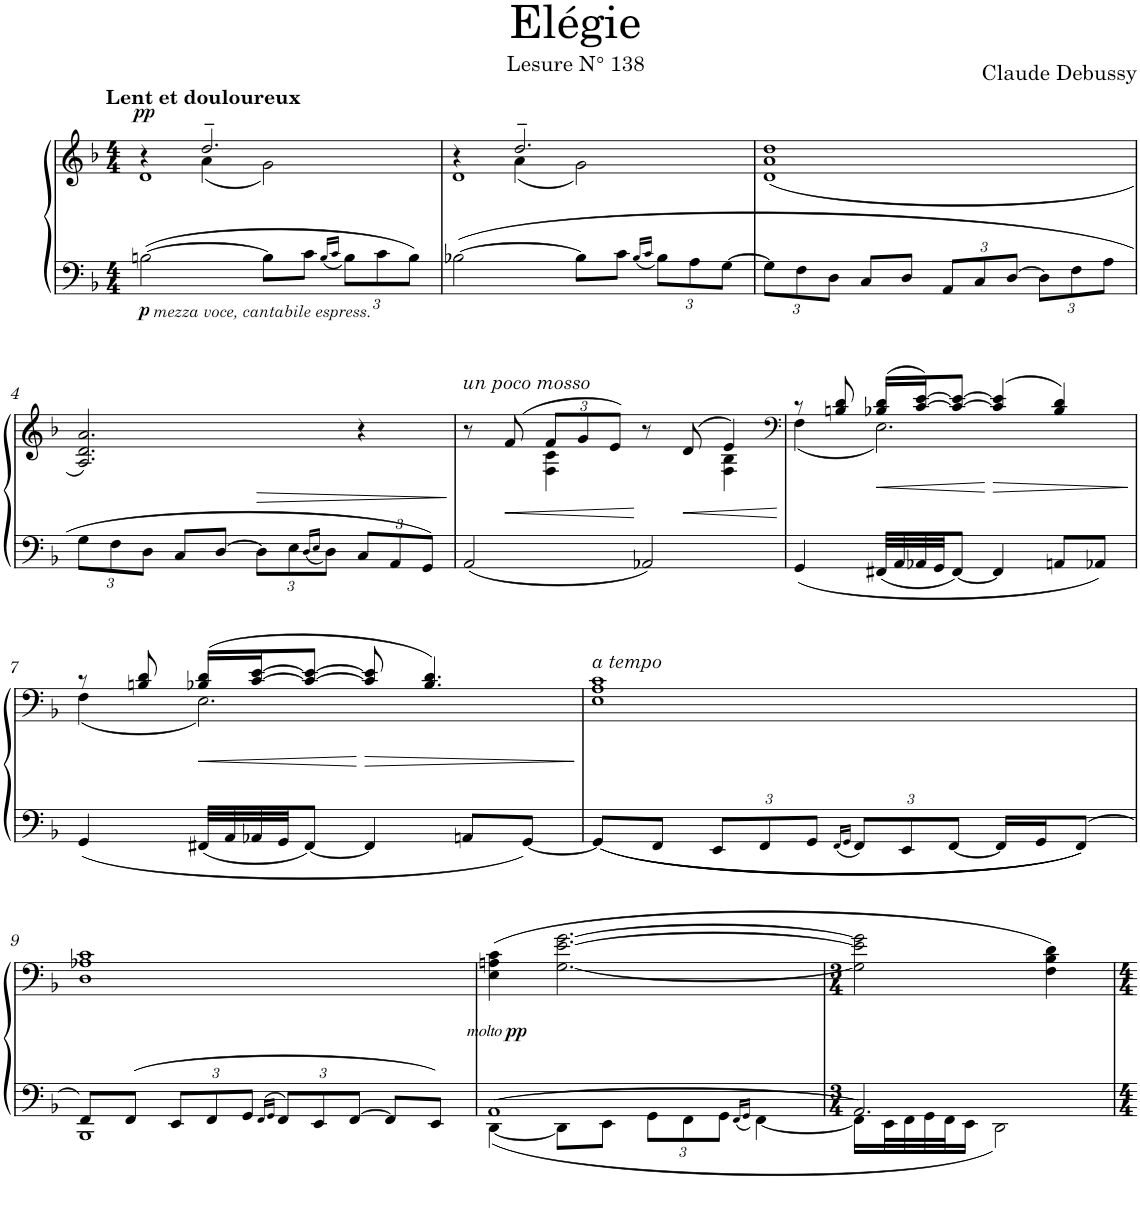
**kern	**kern	**dynam
*part1	*part1	*part1
*staff2	*staff1	*staff1/2
*I"Piano	*	*
*I'Pno	*	*
*clefF4	*clefG2	*
*k[b-]	*k[b-]	*
*M4/4	*M4/4	*
=1	=1	=1
*	*^	*
*	*	*^	*
!	!LO:TX:a:B:t=Lent et douloureux	!	!	!
!LO:TX:b:i:t=mezza voce, cantabile espress.	!	!	!	!
!	!	!	!	!LO:DY:b=2
!	!	!	!	!LO:DY:n=1:a
[2Bn\	4r	4ryy	1d	p pp
.	2.dd~/	(4a\	.	.
8B\L]	.	2g\)	.	.
8c\J	.	.	.	.
16qB/LL	.	.	.	.
16qc/JJ	.	.	.	.
*Xbrackettup	*	*	*	*
12B\L	.	.	.	.
12c\	.	.	.	.
12B\J	.	.	.	.
=2	=2	=2	=2	=2
[2B-X\	4r	4ryy	1d	.
.	2.dd~/	(4a\	.	.
8B-\L]	.	2g\)	.	.
8c\J	.	.	.	.
16qB-/LL	.	.	.	.
16qc/JJ	.	.	.	.
12B-\L	.	.	.	.
12A\	.	.	.	.
[12G\J	.	.	.	.
*	*v	*v	*v	*
=3	=3	=3
12G\L]	(1d 1a 1dd	.
12F\	.	.
12D\J	.	.
8C/L	.	.
8D/J	.	.
12AA/L	.	.
12C/	.	.
[12D/J	.	.
12D\L]	.	.
12F\	.	.
12A\J	.	.
!!LO:LB:g=z
=4	=4	=4
12G\L	2.A/ 2.d/ 2.a/)	.
12F\	.	.
12D\J	.	.
8C/L	.	.
[8D/J	.	.
12D\L]	.	.
12E\	.	.
16qD/LL	.	.
16qE/JJ	.	.
12D\J	.	.
12C/L	4r	.
12AA/	.	.
12GG/J	.	.
=5	=5	=5
*	*^	*
!	!LO:TX:a:i:t=un poco mosso	!	!
2AA/	8r	4ryy	.
!	!	!	!LO:HP:b
.	(8f/	.	<
*	*Xbrackettup	*	*
.	12f/L	4F\ 4c\	.
.	12g/	.	.
.	12e/J)	.	.
2AA-X/	8r	4ryy	[
!	!	!	!LO:HP:b
.	(8d/	.	<
.	4e/)	4F\ 4B-\	.
*	*v	*v	*
.	.	[
=6	=6	=6
*	*clefF4	*
*	*^	*
4GG/	8r	(4F\	.
.	8Bn/ 8d/	.	.
!	!	!	!LO:HP:b
32FF#X/LLL	(16B-X/ 16d/LL	2.E\)	<
32AA/	.	.	.
32AA-X/	[16c/ [16e/J)	.	.
32GG/JJ	.	.	.
[8FF#/J	8c/_ 8e/_J	.	.
!	!	!	!LO:HP:n=1:b
4FF#/]	(4c/] 4e/]	.	[ >
8AAn/L	4B-/ 4d/)	.	.
8AA-X/J	.	.	.
*	*v	*v	*
.	.	]
!!LO:LB:g=z
=7	=7	=7
*	*^	*
4GG/	8r	(4F\	.
.	8Bn/ 8d/	.	.
!	!	!	!LO:HP:b
32FF#X/LLL	(16B-X/ 16d/LL	2.E\)	<
32AA/	.	.	.
32AA-X/	[16c/ [16e/J	.	.
32GG/JJ	.	.	.
[8FF#/J	8c/_ 8e/_J	.	.
!	!	!	!LO:HP:n=1:b
4FF#/]	8c/] 8e/]	.	[ >
.	4.B-/ 4.d/)	.	.
8AAn/L	.	.	.
[8GG/J	.	.	.
*	*v	*v	*
.	.	]
=8	=8	=8
!	!LO:TX:a:i:t=a tempo	!
8GG/L]	1E 1A 1c	.
8FF/J	.	.
12EE/L	.	.
12FF/	.	.
12GG/J	.	.
16qFF/LL	.	.
16qGG/JJ	.	.
12FF/L	.	.
12EE/	.	.
[12FF/J	.	.
16FF/LL]	.	.
16GG/J	.	.
8FF/J	.	.
!!LO:LB:g=z
=9	=9	=9
*^	*	*
8FF/L	1BBB-	1D 1A-X 1c	.
8FF/J	.	.	.
12EE/L	.	.	.
12FF/	.	.	.
12GG/J	.	.	.
16qFF/LL	.	.	.
16qGG/JJ	.	.	.
12FF/L	.	.	.
12EE/	.	.	.
[12FF/J	.	.	.
8FF/L]	.	.	.
8EE/J	.	.	.
=10	=10	=10	=10
!	!	!	!LO:DY:b
!	!	!	!LO:DY:n=1:b
[1AA	[4DD\	(4E\ 4An\ 4c\	other-dynamics pp
.	8DD\L]	[2.G\ [2.e\ [2.g\	.
.	8EE\J	.	.
.	12GG\L	.	.
.	12FF\	.	.
.	12GG\J	.	.
.	16qFF/LL	.	.
.	16qGG/JJ	.	.
.	[4FF\	.	.
=11	=11	=11	=11
*M3/4	*	*M3/4	*
2.AA/]	16FF\LL]	2G\] 2e\] 2g\]	.
.	32EE\L	.	.
.	32FF\	.	.
.	32GG\	.	.
.	32FF\J	.	.
.	16EE\JJ	.	.
.	2DD\	.	.
.	.	4F\ 4B-\ 4d\)	.
*v	*v	*	*
=	=	=
*-	*-	*-
